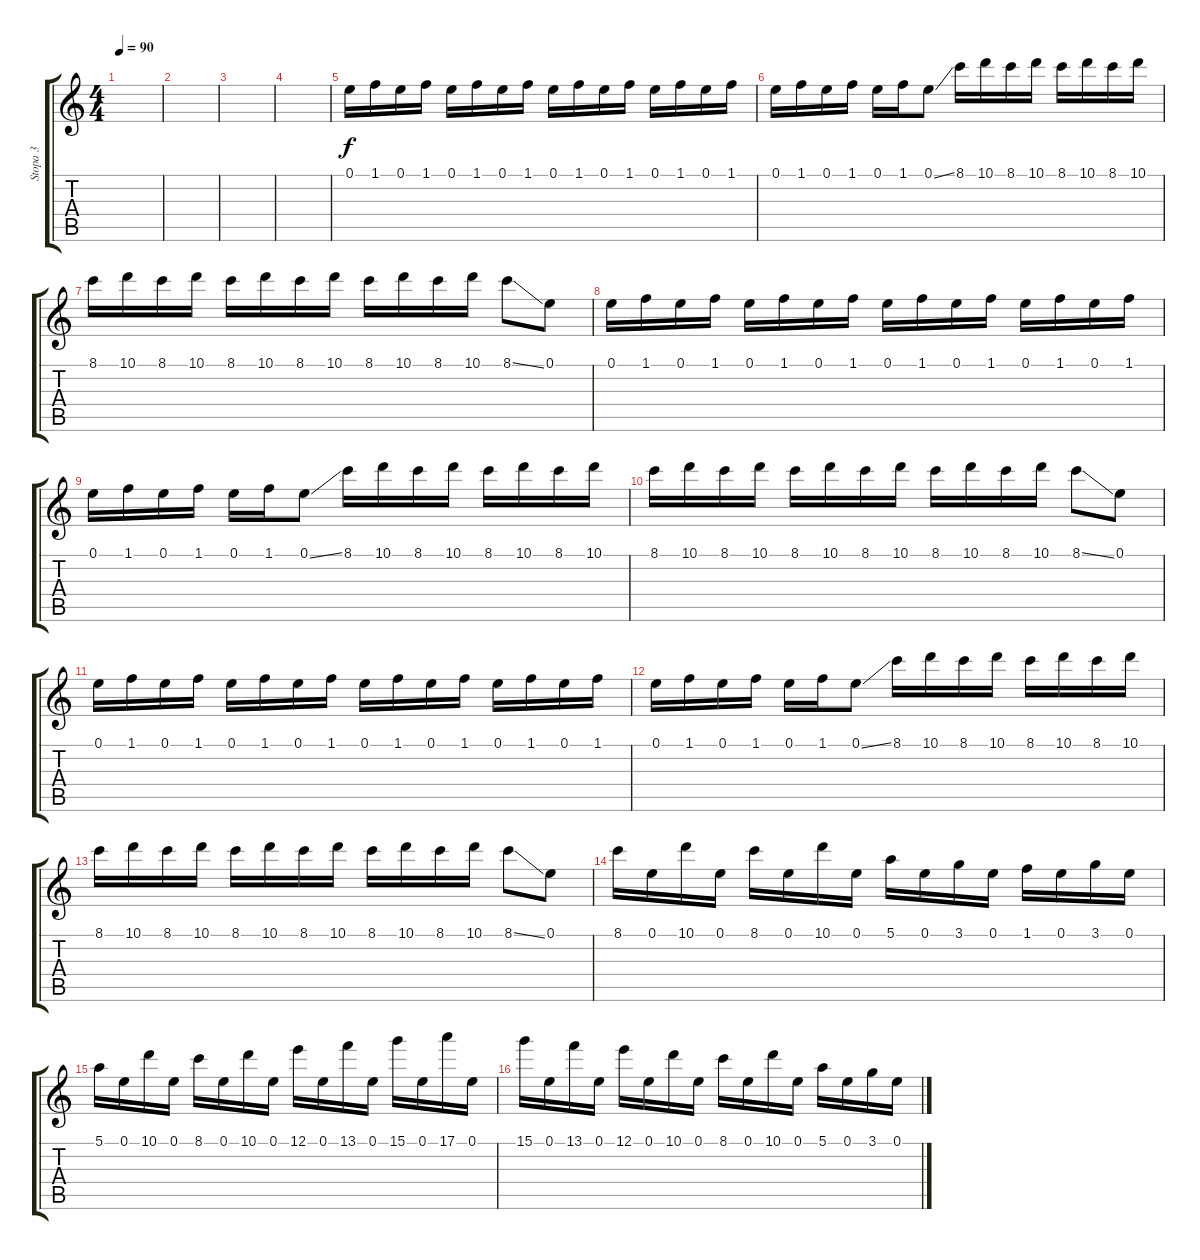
\track ("Stopa 3" "Stopa 3") {instrument distortionguitar}
\staff {score tabs}
\tuning (E4 B3 G3 D3 A2 D2) {hide}
\ts (4 4)
\tempo 90
\clef g2
\ks c
|
|
|
|
0.1.16 1.1.16 0.1.16 1.1.16 0.1.16 1.1.16 0.1.16 1.1.16 0.1.16 1.1.16 0.1.16 1.1.16 0.1.16 1.1.16 0.1.16 1.1.16 |
0.1.16 1.1.16 0.1.16 1.1.16 0.1.16 1.1.16 0.1{ss}.8 8.1.16 10.1.16 8.1.16 10.1.16 8.1.16 10.1.16 8.1.16 10.1.16 |
8.1.16 10.1.16 8.1.16 10.1.16 8.1.16 10.1.16 8.1.16 10.1.16 8.1.16 10.1.16 8.1.16 10.1.16 8.1{ss}.8 0.1.8 |
0.1.16 1.1.16 0.1.16 1.1.16 0.1.16 1.1.16 0.1.16 1.1.16 0.1.16 1.1.16 0.1.16 1.1.16 0.1.16 1.1.16 0.1.16 1.1.16 |
0.1.16 1.1.16 0.1.16 1.1.16 0.1.16 1.1.16 0.1{ss}.8 8.1.16 10.1.16 8.1.16 10.1.16 8.1.16 10.1.16 8.1.16 10.1.16 |
8.1.16 10.1.16 8.1.16 10.1.16 8.1.16 10.1.16 8.1.16 10.1.16 8.1.16 10.1.16 8.1.16 10.1.16 8.1{ss}.8 0.1.8 |
0.1.16 1.1.16 0.1.16 1.1.16 0.1.16 1.1.16 0.1.16 1.1.16 0.1.16 1.1.16 0.1.16 1.1.16 0.1.16 1.1.16 0.1.16 1.1.16 |
0.1.16 1.1.16 0.1.16 1.1.16 0.1.16 1.1.16 0.1{ss}.8 8.1.16 10.1.16 8.1.16 10.1.16 8.1.16 10.1.16 8.1.16 10.1.16 |
8.1.16 10.1.16 8.1.16 10.1.16 8.1.16 10.1.16 8.1.16 10.1.16 8.1.16 10.1.16 8.1.16 10.1.16 8.1{ss}.8 0.1.8 |
8.1.16 0.1.16 10.1.16 0.1.16 8.1.16 0.1.16 10.1.16 0.1.16 5.1.16 0.1.16 3.1.16 0.1.16 1.1.16 0.1.16 3.1.16 0.1.16 |
5.1.16 0.1.16 10.1.16 0.1.16 8.1.16 0.1.16 10.1.16 0.1.16 12.1.16 0.1.16 13.1.16 0.1.16 15.1.16 0.1.16 17.1.16 0.1.16 |
15.1.16 0.1.16 13.1.16 0.1.16 12.1.16 0.1.16 10.1.16 0.1.16 8.1.16 0.1.16 10.1.16 0.1.16 5.1.16 0.1.16 3.1.16 0.1.16
